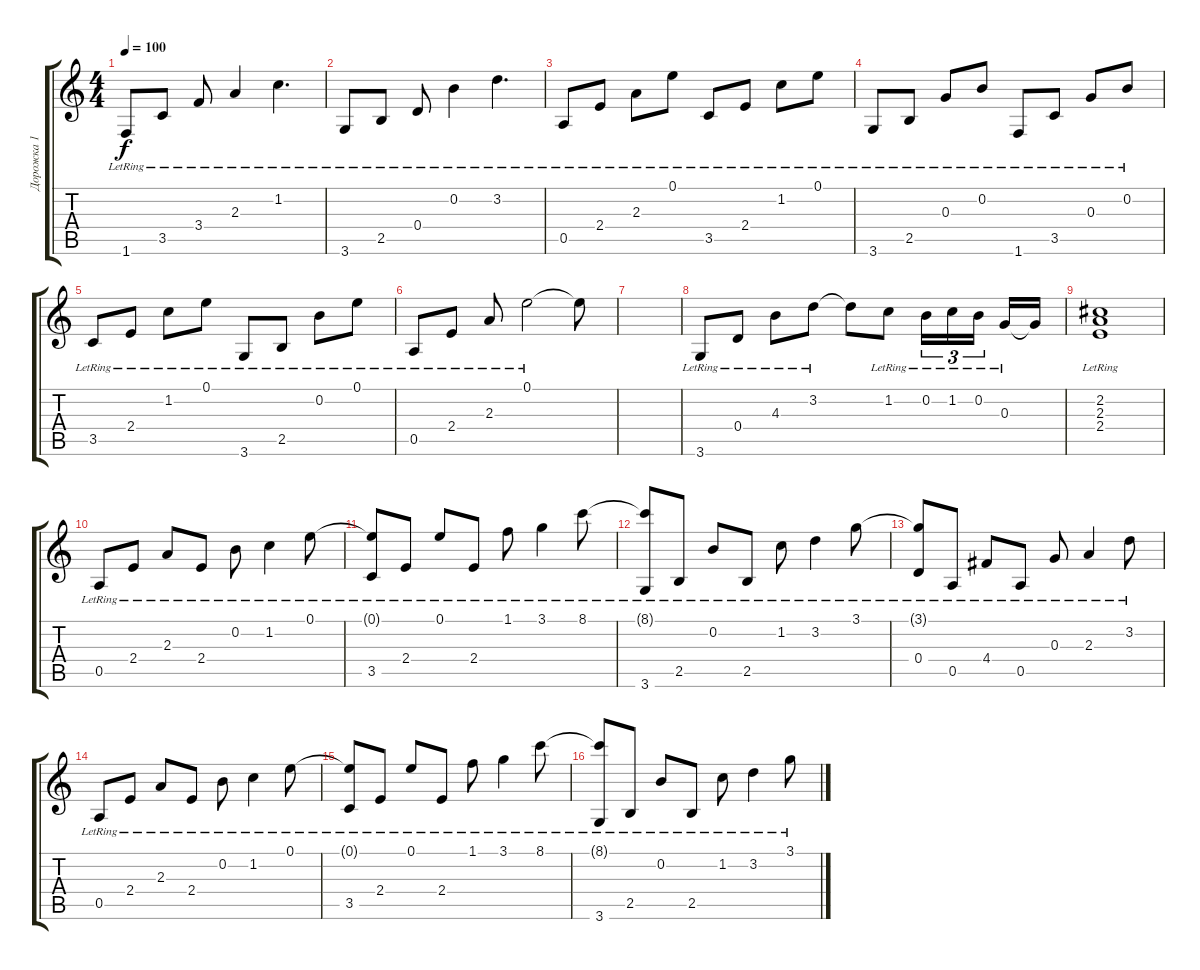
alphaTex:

\track ("Дорожка 1" "Дорожка 1") {instrument acousticguitarsteel}
\staff {score tabs}
\tuning (E4 B3 G3 D3 A2 E2) {hide}
\ts (4 4)
\tempo 100
\clef g2
\ks c
1.6{lr}.8{dy f} 3.5{lr}.8 3.4{lr}.8 2.3{lr}.4 1.2{lr}.4{d} |
3.6{lr}.8 2.5{lr}.8 0.4{lr}.8 0.2{lr}.4 3.2{lr}.4{d} |
0.5{lr}.8 2.4{lr}.8 2.3{lr}.8 0.1{lr}.8 3.5{lr}.8 2.4{lr}.8 1.2{lr}.8 0.1{lr}.8 |
3.6{lr}.8 2.5{lr}.8 0.3{lr}.8 0.2{lr}.8 1.6{lr}.8 3.5{lr}.8 0.3{lr}.8 0.2{lr}.8 |
3.5{lr}.8 2.4{lr}.8 1.2{lr}.8 0.1{lr}.8 3.6{lr}.8 2.5{lr}.8 0.2{lr}.8 0.1{lr}.8 |
0.5{lr}.8 2.4{lr}.8 2.3{lr}.8 0.1{lr}.2 0.1{t}.8 |
|
3.6{lr}.8 0.4{lr}.8 4.3{lr}.8 3.2{lr}.8 3.2{t}.8 1.2{lr}.8 0.2{lr}.16{tu (3 2)} 1.2{lr}.16{tu (3 2)} 0.2{lr}.16{tu (3 2) beam splitsecondary} 0.3{lr}.16 0.3{t}.16 |
(2.2{lr} 2.3{lr} 2.4{lr}).1 |
0.5{lr}.8 2.4{lr}.8 2.3{lr}.8 2.4{lr}.8 0.2{lr}.8 1.2{lr}.4 0.1{lr}.8 |
(0.1{t} 3.5{lr}).8 2.4{lr}.8 0.1{lr}.8 2.4{lr}.8 1.1{lr}.8 3.1{lr}.4 8.1{lr}.8 |
(8.1{t} 3.6{lr}).8 2.5{lr}.8 0.2{lr}.8 2.5{lr}.8 1.2{lr}.8 3.2{lr}.4 3.1{lr}.8 |
(3.1{t} 0.4{lr}).8 0.5{lr}.8 4.4{lr}.8 0.5{lr}.8 0.3{lr}.8 2.3{lr}.4 3.2{lr}.8 |
0.5{lr}.8 2.4{lr}.8 2.3{lr}.8 2.4{lr}.8 0.2{lr}.8 1.2{lr}.4 0.1{lr}.8 |
(0.1{t} 3.5{lr}).8 2.4{lr}.8 0.1{lr}.8 2.4{lr}.8 1.1{lr}.8 3.1{lr}.4 8.1{lr}.8 |
(8.1{t} 3.6{lr}).8 2.5{lr}.8 0.2{lr}.8 2.5{lr}.8 1.2{lr}.8 3.2{lr}.4 3.1{lr}.8
